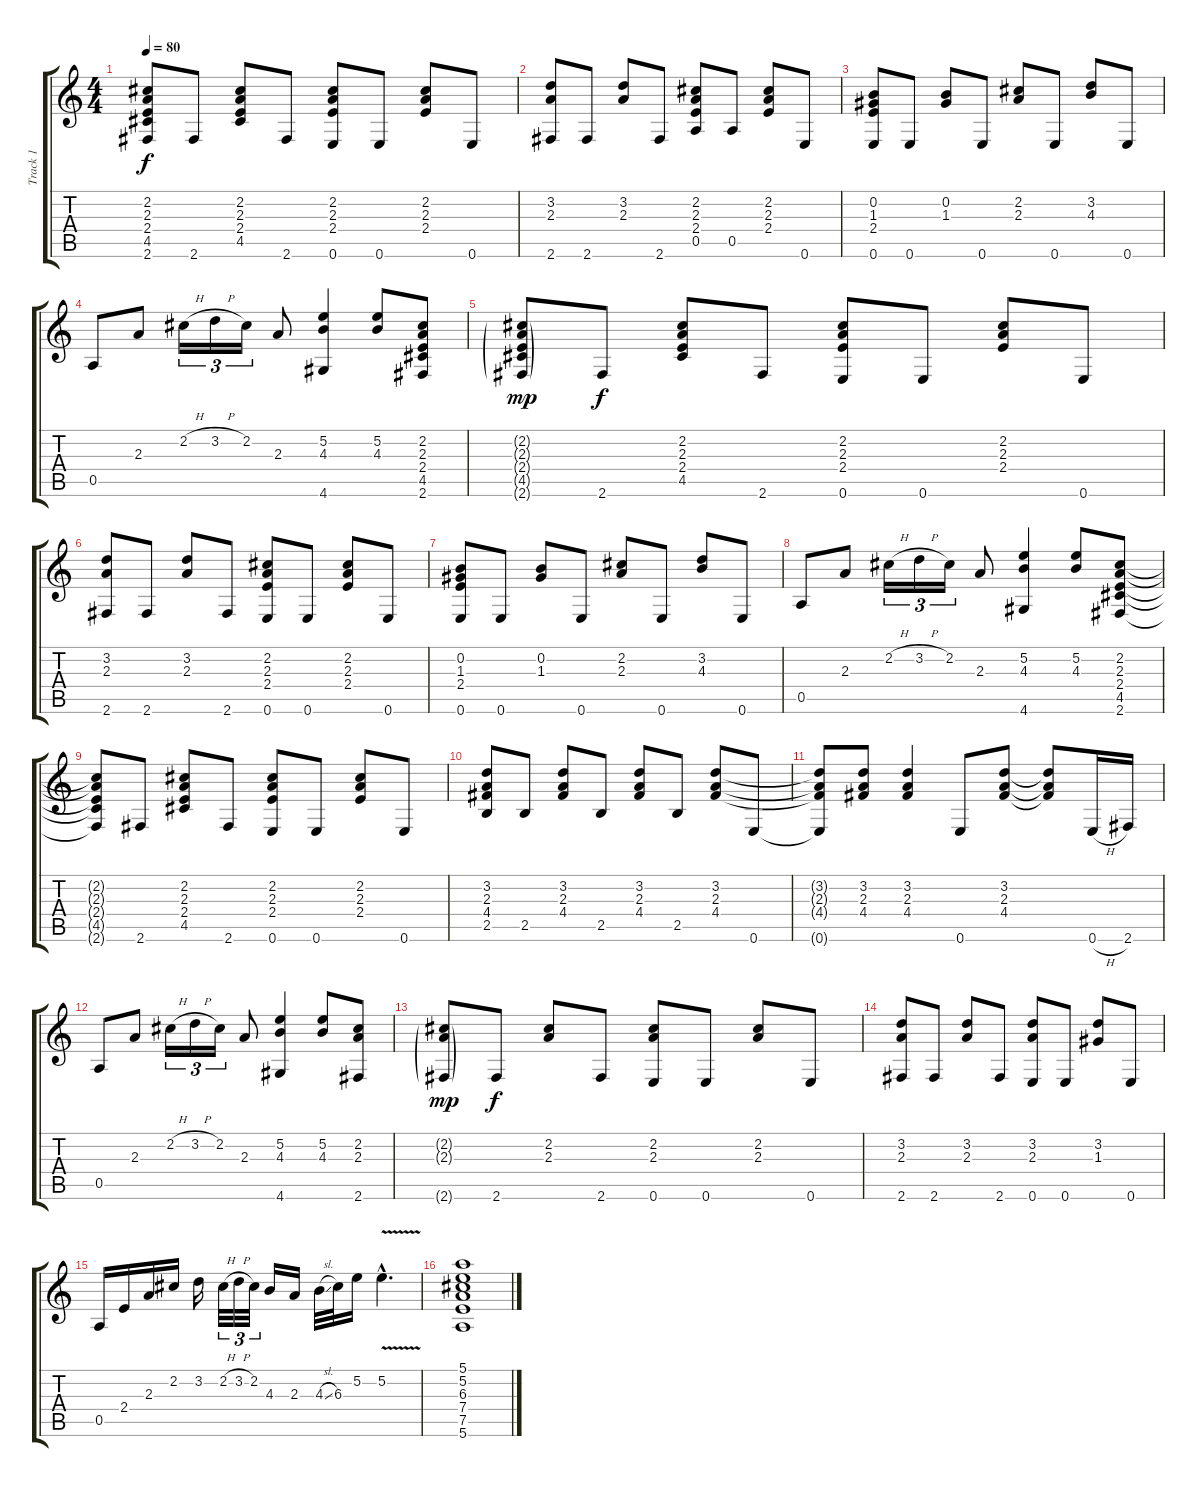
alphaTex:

\track ("Track 1" "Track 1") {instrument acousticguitarnylon}
\staff {score tabs}
\tuning (E4 B3 G3 D3 A2 E2) {hide}
\ts (4 4)
\tempo 80
\clef g2
\ks c
(2.2{t} 2.3{t} 2.4{t} 4.5{t} 2.6{t}).8{dy f} 2.6.8 (2.2 2.3 2.4 4.5).8 2.6.8 (2.2 2.3 2.4 0.6).8 0.6.8 (2.2 2.3 2.4).8 0.6.8 |
(3.2 2.3 2.6).8 2.6.8 (3.2 2.3).8 2.6.8 (2.2 2.3 2.4 0.5).8 0.5.8 (2.2 2.3 2.4).8 0.6.8 |
(0.2 1.3 2.4 0.6).8 0.6.8 (0.2 1.3).8 0.6.8 (2.2 2.3).8 0.6.8 (3.2 4.3).8 0.6.8 |
0.5.8 2.3.8 2.2{h}.16{tu (3 2)} 3.2{h}.16{tu (3 2)} 2.2.16{tu (3 2)} 2.3.8 (5.2 4.3 4.6).4 (5.2 4.3).8 (2.2 2.3 2.4 4.5 2.6).8 |
(2.2{g} 2.3{g} 2.4{g} 4.5{g} 2.6{g}).8{dy mp} 2.6.8{dy f} (2.2 2.3 2.4 4.5).8 2.6.8 (2.2 2.3 2.4 0.6).8 0.6.8 (2.2 2.3 2.4).8 0.6.8 |
(3.2 2.3 2.6).8 2.6.8 (3.2 2.3).8 2.6.8 (2.2 2.3 2.4 0.6).8 0.6.8 (2.2 2.3 2.4).8 0.6.8 |
(0.2 1.3 2.4 0.6).8 0.6.8 (0.2 1.3).8 0.6.8 (2.2 2.3).8 0.6.8 (3.2 4.3).8 0.6.8 |
0.5.8 2.3.8 2.2{h}.16{tu (3 2)} 3.2{h}.16{tu (3 2)} 2.2.16{tu (3 2)} 2.3.8 (5.2 4.3 4.6).4 (5.2 4.3).8 (2.2 2.3 2.4 4.5 2.6).8 |
(2.2{t} 2.3{t} 2.4{t} 4.5{t} 2.6{t}).8 2.6.8 (2.2 2.3 2.4 4.5).8 2.6.8 (2.2 2.3 2.4 0.6).8 0.6.8 (2.2 2.3 2.4).8 0.6.8 |
(3.2 2.3 4.4 2.5).8 2.5.8 (3.2 2.3 4.4).8 2.5.8 (3.2 2.3 4.4).8 2.5.8 (3.2 2.3 4.4).8 0.6.8 |
(3.2{t} 2.3{t} 4.4{t} 0.6{t}).8 (3.2 2.3 4.4).8 (3.2 2.3 4.4).4 0.6.8 (3.2 2.3 4.4).8 (3.2{t} 2.3{t} 4.4{t}).8 0.6{h}.16 2.6.16 |
0.5.8 2.3.8 2.2{h}.16{tu (3 2)} 3.2{h}.16{tu (3 2)} 2.2.16{tu (3 2)} 2.3.8 (5.2 4.3 4.6).4 (5.2 4.3).8 (2.2 2.3 2.6).8 |
(2.2{g} 2.3{g} 2.6{g}).8{dy mp} 2.6.8{dy f} (2.2 2.3).8 2.6.8 (2.2 2.3 0.6).8 0.6.8 (2.2 2.3).8 0.6.8 |
(3.2 2.3 2.6).8 2.6.8 (3.2 2.3).8 2.6.8 (3.2 2.3 0.6).8 0.6.8 (3.2 1.3).8 0.6.8 |
0.5.16 2.4.16 2.3.16 2.2.16 3.2.16 2.2{h}.32{tu (3 2)} 3.2{h}.32{tu (3 2)} 2.2.32{tu (3 2)} 4.3.16 2.3.16 4.3{sl}.32 6.3.32 5.2.16 5.2{v hac}.4{d} |
(5.1 5.2 6.3 7.4 7.5 5.6).1
